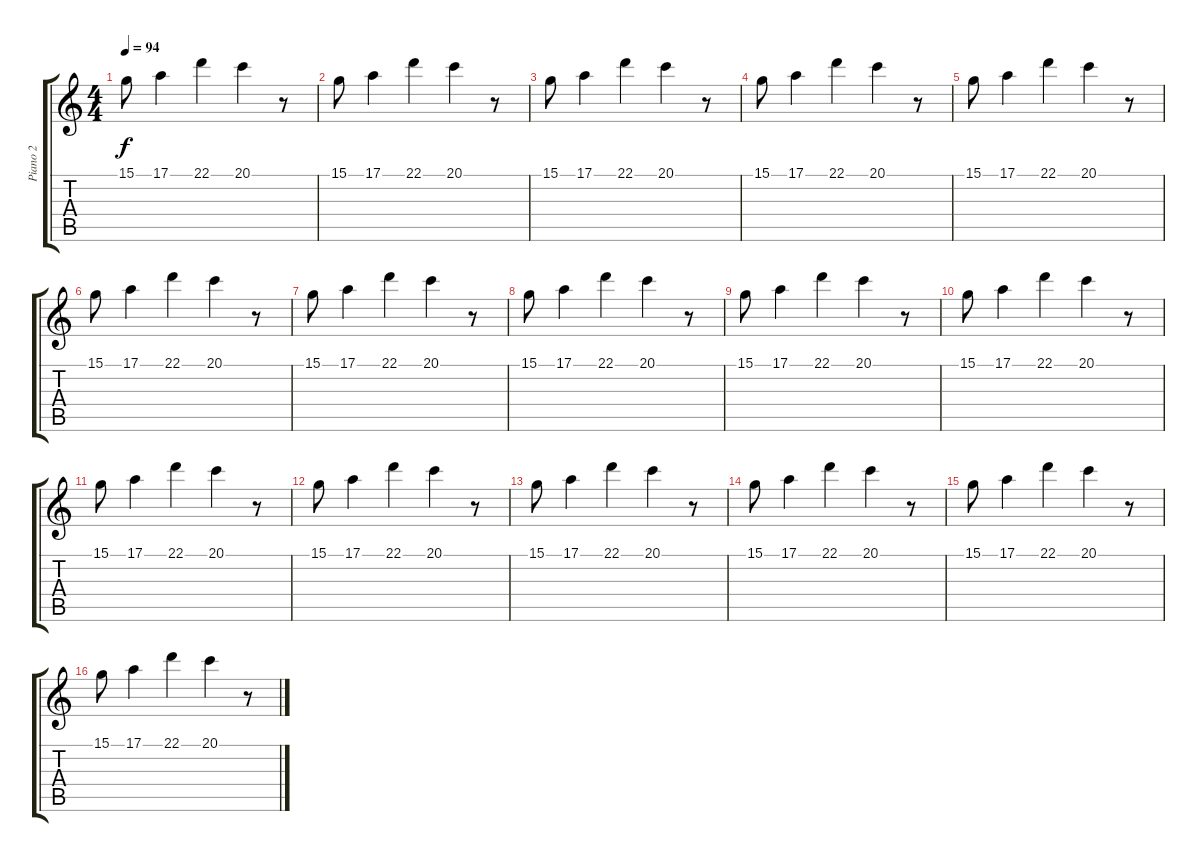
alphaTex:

\track ("Piano 2" "Piano 2") {instrument acousticgrandpiano}
\staff {score tabs}
\tuning (E4 B3 G3 D3 A2 E2) {hide}
\ts (4 4)
\tempo 94
\clef g2
\ks c
15.1.8{dy f} 17.1.4 22.1.4 20.1.4 r.8 |
15.1.8 17.1.4 22.1.4 20.1.4 r.8 |
15.1.8 17.1.4 22.1.4 20.1.4 r.8 |
15.1.8 17.1.4 22.1.4 20.1.4 r.8 |
15.1.8 17.1.4 22.1.4 20.1.4 r.8 |
15.1.8 17.1.4 22.1.4 20.1.4 r.8 |
15.1.8 17.1.4 22.1.4 20.1.4 r.8 |
15.1.8 17.1.4 22.1.4 20.1.4 r.8 |
15.1.8 17.1.4 22.1.4 20.1.4 r.8 |
15.1.8 17.1.4 22.1.4 20.1.4 r.8 |
15.1.8 17.1.4 22.1.4 20.1.4 r.8 |
15.1.8 17.1.4 22.1.4 20.1.4 r.8 |
15.1.8 17.1.4 22.1.4 20.1.4 r.8 |
15.1.8 17.1.4 22.1.4 20.1.4 r.8 |
15.1.8 17.1.4 22.1.4 20.1.4 r.8 |
15.1.8 17.1.4 22.1.4 20.1.4 r.8
